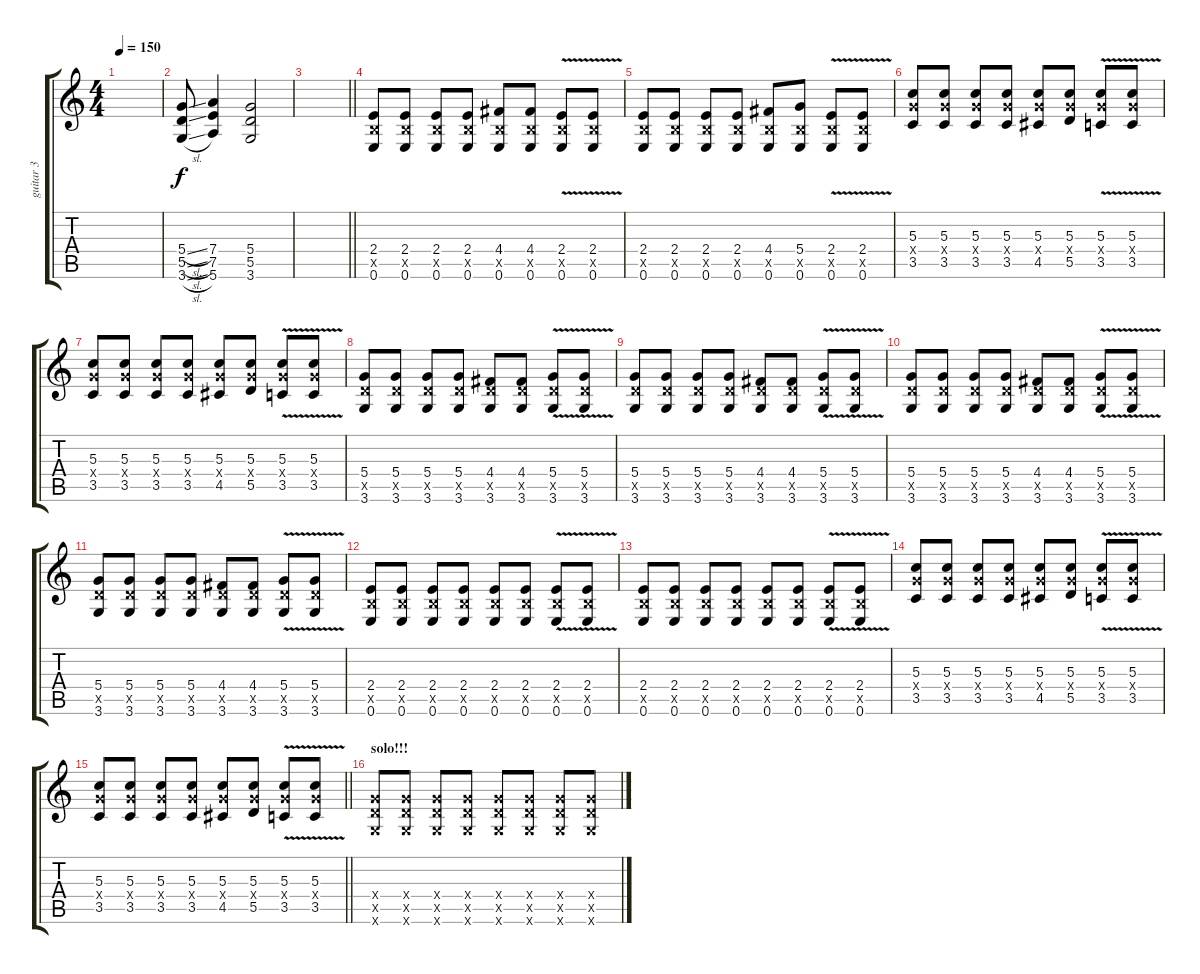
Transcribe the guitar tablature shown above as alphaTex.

\track ("guitar 3" "guitar 3") {instrument acousticguitarsteel}
\staff {score tabs}
\tuning (E4 B3 G3 D3 A2 E2) {hide}
\ts (4 4)
\tempo 150
\clef g2
\ks c
|
(5.4{sl} 5.5{sl} 3.6{sl}).8 (7.4 7.5 5.6).4 (5.4 5.5 3.6).2 |
\barLineRight lightlight
|
\section ("" "")
(2.4 2.5{x} 0.6).8 (2.4 2.5{x} 0.6).8 (2.4 2.5{x} 0.6).8 (2.4 2.5{x} 0.6).8 (4.4 2.5{x} 0.6).8 (4.4 2.5{x} 0.6).8 (2.4{v} 2.5{x} 0.6).8 (2.4 2.5{x} 0.6{v}).8 |
(2.4 2.5{x} 0.6).8 (2.4 2.5{x} 0.6).8 (2.4 2.5{x} 0.6).8 (2.4 2.5{x} 0.6).8 (4.4 2.5{x} 0.6).8 (5.4 2.5{x} 0.6).8 (2.4{v} 2.5{x} 0.6).8 (2.4 2.5{x} 0.6{v}).8 |
(5.3 5.4{x} 3.5).8 (5.3 5.4{x} 3.5).8 (5.3 5.4{x} 3.5).8 (5.3 5.4{x} 3.5).8 (5.3 5.4{x} 4.5).8 (5.3 5.4{x} 5.5).8 (5.3 5.4{v x} 3.5).8 (5.3{v} 5.4{x} 3.5).8 |
(5.3 5.4{x} 3.5).8 (5.3 5.4{x} 3.5).8 (5.3 5.4{x} 3.5).8 (5.3 5.4{x} 3.5).8 (5.3 5.4{x} 4.5).8 (5.3 5.4{x} 5.5).8 (5.3 5.4{v x} 3.5).8 (5.3{v} 5.4{x} 3.5).8 |
(5.4 5.5{x} 3.6).8 (5.4 5.5{x} 3.6).8 (5.4 5.5{x} 3.6).8 (5.4 5.5{x} 3.6).8 (4.4 5.5{x} 3.6).8 (4.4 5.5{x} 3.6).8 (5.4 5.5{x} 3.6{v}).8 (5.4 5.5{x} 3.6{v}).8 |
(5.4 5.5{x} 3.6).8 (5.4 5.5{x} 3.6).8 (5.4 5.5{x} 3.6).8 (5.4 5.5{x} 3.6).8 (4.4 5.5{x} 3.6).8 (4.4 5.5{x} 3.6).8 (5.4 5.5{x} 3.6{v}).8 (5.4 5.5{x} 3.6{v}).8 |
(5.4 5.5{x} 3.6).8 (5.4 5.5{x} 3.6).8 (5.4 5.5{x} 3.6).8 (5.4 5.5{x} 3.6).8 (4.4 5.5{x} 3.6).8 (4.4 5.5{x} 3.6).8 (5.4 5.5{x} 3.6{v}).8 (5.4 5.5{x} 3.6{v}).8 |
(5.4 5.5{x} 3.6).8 (5.4 5.5{x} 3.6).8 (5.4 5.5{x} 3.6).8 (5.4 5.5{x} 3.6).8 (4.4 5.5{x} 3.6).8 (4.4 5.5{x} 3.6).8 (5.4 5.5{x} 3.6{v}).8 (5.4 5.5{x} 3.6{v}).8 |
(2.4 2.5{x} 0.6).8 (2.4 2.5{x} 0.6).8 (2.4 2.5{x} 0.6).8 (2.4 2.5{x} 0.6).8 (2.4 2.5{x} 0.6).8 (2.4 2.5{x} 0.6).8 (2.4{v} 2.5{x} 0.6).8 (2.4 2.5{x} 0.6{v}).8 |
(2.4 2.5{x} 0.6).8 (2.4 2.5{x} 0.6).8 (2.4 2.5{x} 0.6).8 (2.4 2.5{x} 0.6).8 (2.4 2.5{x} 0.6).8 (2.4 2.5{x} 0.6).8 (2.4{v} 2.5{x} 0.6).8 (2.4 2.5{x} 0.6{v}).8 |
(5.3 5.4{x} 3.5).8 (5.3 5.4{x} 3.5).8 (5.3 5.4{x} 3.5).8 (5.3 5.4{x} 3.5).8 (5.3 5.4{x} 4.5).8 (5.3 5.4{x} 5.5).8 (5.3 5.4{v x} 3.5).8 (5.3{v} 5.4{x} 3.5).8 |
\barLineRight lightlight
(5.3 5.4{x} 3.5).8 (5.3 5.4{x} 3.5).8 (5.3 5.4{x} 3.5).8 (5.3 5.4{x} 3.5).8 (5.3 5.4{x} 4.5).8 (5.3 5.4{x} 5.5).8 (5.3 5.4{v x} 3.5).8 (5.3{v} 5.4{x} 3.5).8 |
\section ("" "solo!!!")
(5.4{x} 5.5{x} 3.6{x}).8 (5.4{x} 5.5{x} 3.6{x}).8 (5.4{x} 5.5{x} 3.6{x}).8 (5.4{x} 5.5{x} 3.6{x}).8 (5.4{x} 5.5{x} 3.6{x}).8 (5.4{x} 5.5{x} 3.6{x}).8 (5.4{x} 5.5{x} 3.6{x}).8 (5.4{x} 5.5{x} 3.6{x}).8
